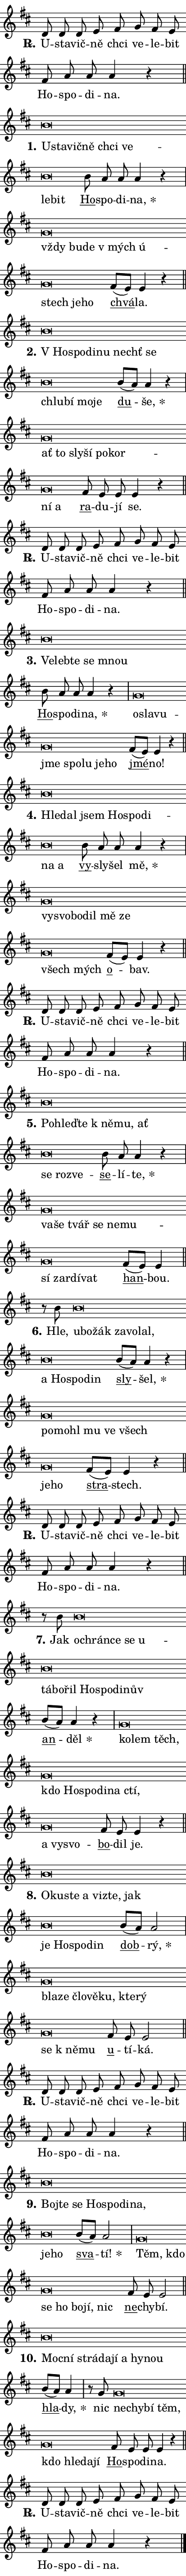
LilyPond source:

\version "2.24.0"
\header { tagline = "" }
\paper {
  indent = 0\cm
  top-margin = 0\cm
  right-margin = 0\cm
  bottom-margin = 0\cm
  left-margin = 0\cm
  paper-width = 7\cm
  page-breaking = #ly:one-page-breaking
  system-system-spacing.basic-distance = #11
  score-system-spacing.basic-distance = #11
  ragged-last = ##f
}


%% Author: Thomas Morley
%% https://lists.gnu.org/archive/html/lilypond-user/2020-05/msg00002.html
#(define (line-position grob)
"Returns position of @var[grob} in current system:
   @code{'start}, if at first time-step
   @code{'end}, if at last time-step
   @code{'middle} otherwise
"
  (let* ((col (ly:item-get-column grob))
         (ln (ly:grob-object col 'left-neighbor))
         (rn (ly:grob-object col 'right-neighbor))
         (col-to-check-left (if (ly:grob? ln) ln col))
         (col-to-check-right (if (ly:grob? rn) rn col))
         (break-dir-left
           (and
             (ly:grob-property col-to-check-left 'non-musical #f)
             (ly:item-break-dir col-to-check-left)))
         (break-dir-right
           (and
             (ly:grob-property col-to-check-right 'non-musical #f)
             (ly:item-break-dir col-to-check-right))))
        (cond ((eqv? 1 break-dir-left) 'start)
              ((eqv? -1 break-dir-right) 'end)
              (else 'middle))))

#(define (tranparent-at-line-position vctor)
  (lambda (grob)
  "Relying on @code{line-position} select the relevant enry from @var{vctor}.
Used to determine transparency,"
    (case (line-position grob)
      ((end) (not (vector-ref vctor 0)))
      ((middle) (not (vector-ref vctor 1)))
      ((start) (not (vector-ref vctor 2))))))

noteHeadBreakVisibility =
#(define-music-function (break-visibility)(vector?)
"Makes @code{NoteHead}s transparent relying on @var{break-visibility}"
#{
  \override NoteHead.transparent =
    #(tranparent-at-line-position break-visibility)
#})

#(define delete-ledgers-for-transparent-note-heads
  (lambda (grob)
    "Reads whether a @code{NoteHead} is transparent.
If so this @code{NoteHead} is removed from @code{'note-heads} from
@var{grob}, which is supposed to be @code{LedgerLineSpanner}.
As a result ledgers are not printed for this @code{NoteHead}"
    (let* ((nhds-array (ly:grob-object grob 'note-heads))
           (nhds-list
             (if (ly:grob-array? nhds-array)
                 (ly:grob-array->list nhds-array)
                 '()))
           ;; Relies on the transparent-property being done before
           ;; Staff.LedgerLineSpanner.after-line-breaking is executed.
           ;; This is fragile ...
           (to-keep
             (remove
               (lambda (nhd)
                 (ly:grob-property nhd 'transparent #f))
               nhds-list)))
      ;; TODO find a better method to iterate over grob-arrays, similiar
      ;; to filter/remove etc for lists
      ;; For now rebuilt from scratch
      (set! (ly:grob-object grob 'note-heads)  '())
      (for-each
        (lambda (nhd)
          (ly:pointer-group-interface::add-grob grob 'note-heads nhd))
        to-keep))))

hideNotes = {
  \noteHeadBreakVisibility #begin-of-line-visible
}
unHideNotes = {
  \noteHeadBreakVisibility #all-visible
}

% work-around for resetting accidentals
% https://lilypond.org/doc/v2.23/Documentation/notation/displaying-rhythms#unmetered-music
cadenzaMeasure = {
  \cadenzaOff
  \partial 1024 s1024
  \cadenzaOn
}

#(define-markup-command (accent layout props text) (markup?)
  "Underline accented syllable"
  (interpret-markup layout props
    #{\markup \override #'(offset . 4.3) \underline { #text }#}))

responsum = \markup \concat {
  "R" \hspace #-1.05 \path #0.1 #'((moveto 0 0.07) (lineto 0.9 0.8)) \hspace #0.05 "."
}

\layout {
    \context {
        \Staff
        \remove "Time_signature_engraver"
        \override LedgerLineSpanner.after-line-breaking = #delete-ledgers-for-transparent-note-heads
    }
    \context {
        \Voice {
            \override NoteHead.output-attributes = #'((class . "notehead"))
            \override Hairpin.height = #0.55
        }
    }
    \context {
        \Lyrics {
            \override StanzaNumber.output-attributes = #'((class . "stanzanumber"))
            \override LyricSpace.minimum-distance = #0.9
            \override LyricText.font-name = #"TeX Gyre Schola"
            \override LyricText.font-size = 1
            \override StanzaNumber.font-name = #"TeX Gyre Schola Bold"
            \override StanzaNumber.font-size = 1
        }
    }
}

% magnetic-lyrics.ily
%
%   written by
%     Jean Abou Samra <jean@abou-samra.fr>
%     Werner Lemberg <wl@gnu.org>
%
%   adapted by
%     Jiri Hon <jiri.hon@gmail.com>
%
% Version 2022-Apr-15

% https://www.mail-archive.com/lilypond-user@gnu.org/msg149350.html

#(define (Left_hyphen_pointer_engraver context)
   "Collect syllable-hyphen-syllable occurrences in lyrics and store
them in properties.  This engraver only looks to the left.  For
example, if the lyrics input is @code{foo -- bar}, it does the
following.

@itemize @bullet
@item
Set the @code{text} property of the @code{LyricHyphen} grob between
@q{foo} and @q{bar} to @code{foo}.

@item
Set the @code{left-hyphen} property of the @code{LyricText} grob with
text @q{foo} to the @code{LyricHyphen} grob between @q{foo} and
@q{bar}.
@end itemize

Use this auxiliary engraver in combination with the
@code{lyric-@/text::@/apply-@/magnetic-@/offset!} hook."
   (let ((hyphen #f)
         (text #f))
     (make-engraver
      (acknowledgers
       ((lyric-syllable-interface engraver grob source-engraver)
        (set! text grob)))
      (end-acknowledgers
       ((lyric-hyphen-interface engraver grob source-engraver)
        ;(when (not (grob::has-interface grob 'lyric-space-interface))
          (set! hyphen grob)));)
      ((stop-translation-timestep engraver)
       (when (and text hyphen)
         (ly:grob-set-object! text 'left-hyphen hyphen))
       (set! text #f)
       (set! hyphen #f)))))

#(define (lyric-text::apply-magnetic-offset! grob)
   "If the space between two syllables is less than the value in
property @code{LyricText@/.details@/.squash-threshold}, move the right
syllable to the left so that it gets concatenated with the left
syllable.

Use this function as a hook for
@code{LyricText@/.after-@/line-@/breaking} if the
@code{Left_@/hyphen_@/pointer_@/engraver} is active."
   (let ((hyphen (ly:grob-object grob 'left-hyphen #f)))
     (when hyphen
       (let ((left-text (ly:spanner-bound hyphen LEFT)))
         (when (grob::has-interface left-text 'lyric-syllable-interface)
           (let* ((common (ly:grob-common-refpoint grob left-text X))
                  (this-x-ext (ly:grob-extent grob common X))
                  (left-x-ext
                   (begin
                     ;; Trigger magnetism for left-text.
                     (ly:grob-property left-text 'after-line-breaking)
                     (ly:grob-extent left-text common X)))
                  ;; `delta` is the gap width between two syllables.
                  (delta (- (interval-start this-x-ext)
                            (interval-end left-x-ext)))
                  (details (ly:grob-property grob 'details))
                  (threshold (assoc-get 'squash-threshold details 0.2)))
             (when (< delta threshold)
               (let* (;; We have to manipulate the input text so that
                      ;; ligatures crossing syllable boundaries are not
                      ;; disabled.  For languages based on the Latin
                      ;; script this is essentially a beautification.
                      ;; However, for non-Western scripts it can be a
                      ;; necessity.
                      (lt (ly:grob-property left-text 'text))
                      (rt (ly:grob-property grob 'text))
                      (is-space (grob::has-interface hyphen 'lyric-space-interface))
                      (space (if is-space " " ""))
                      (space-markup (grob-interpret-markup grob " "))
                      (space-size (interval-length (ly:stencil-extent space-markup X)))
                      (extra-delta (if is-space space-size 0))
                      ;; Append new syllable.
                      (ltrt-space (if (and (string? lt) (string? rt))
                                (string-append lt space rt)
                                (make-concat-markup (list lt space rt))))
                      ;; Right-align `ltrt` to the right side.
                      (ltrt-space-markup (grob-interpret-markup
                               grob
                               (make-translate-markup
                                (cons (interval-length this-x-ext) 0)
                                (make-right-align-markup ltrt-space)))))
                 (begin
                   ;; Don't print `left-text`.
                   (ly:grob-set-property! left-text 'stencil #f)
                   ;; Set text and stencil (which holds all collected
                   ;; syllables so far) and shift it to the left.
                   (ly:grob-set-property! grob 'text ltrt-space)
                   (ly:grob-set-property! grob 'stencil ltrt-space-markup)
                   (ly:grob-translate-axis! grob (- (- delta extra-delta)) X))))))))))


#(define (lyric-hyphen::displace-bounds-first grob)
   ;; Make very sure this callback isn't triggered too early.
   (let ((left (ly:spanner-bound grob LEFT))
         (right (ly:spanner-bound grob RIGHT)))
     (ly:grob-property left 'after-line-breaking)
     (ly:grob-property right 'after-line-breaking)
     (ly:lyric-hyphen::print grob)))

squashThreshold = #0.4

\layout {
  \context {
    \Lyrics
    \consists #Left_hyphen_pointer_engraver
    \override LyricText.after-line-breaking =
      #lyric-text::apply-magnetic-offset!
    \override LyricHyphen.stencil = #lyric-hyphen::displace-bounds-first
    \override LyricText.details.squash-threshold = \squashThreshold
    \override LyricHyphen.minimum-distance = 0
    \override LyricHyphen.minimum-length = \squashThreshold
  }
}

squash = \override LyricText.details.squash-threshold = 9999
unSquash = \override LyricText.details.squash-threshold = \squashThreshold

left = \override LyricText.self-alignment-X = #LEFT
unLeft = \revert LyricText.self-alignment-X

starOffset = #(lambda (grob) 
                (let ((x_offset (ly:self-alignment-interface::aligned-on-x-parent grob)))
                  (if (= x_offset 0) 0 (+ x_offset 1.2))))

star = #(define-music-function (syllable)(string?)
"Append star separator at the end of a syllable"
#{
  \once \override LyricText.X-offset = #starOffset
  \lyricmode { \markup {
    #syllable
    \override #'((font-name . "TeX Gyre Schola Bold")) \hspace #0.2 \lower #0.65 \larger "*"
  } }
#})

starAccent = #(define-music-function (syllable)(string?)
"Append star separator at the end of a syllable and make accent"
#{
  \once \override LyricText.X-offset = #starOffset
  \lyricmode { \markup {
    \accent #syllable
    \override #'((font-name . "TeX Gyre Schola Bold")) \hspace #0.2 \lower #0.65 \larger "*"
  } }
#})

breath = #(define-music-function (syllable)(string?)
"Append breathing indicator at the end of a syllable"
#{
  \lyricmode { \markup { #syllable "+" } }
#})

optionalBreath = #(define-music-function (syllable)(string?)
"Append optional breathing indicator at the end of a syllable"
#{
  \lyricmode { \markup { #syllable "(+)" } }
#})


\score {
    <<
        \new Voice = "melody" { \cadenzaOn \key d \major \relative { d'8 d d e fis \bar "" g fis e \bar "" fis a a a4 r \cadenzaMeasure \bar "||" \break } }
        \new Lyrics \lyricsto "melody" { \lyricmode { \set stanza = \responsum
U -- sta -- vič -- ně chci ve -- le -- bit Ho -- spo -- di -- na. } }
    >>
    \layout {}
}

\score {
    <<
        \new Voice = "melody" { \cadenzaOn \key d \major \relative { b'\breve*1/16 \hideNotes \breve*1/16 \bar "" \breve*1/16 \bar "" \breve*1/16 \bar "" \breve*1/16 \bar "" \breve*1/16 \bar "" \breve*1/16 \breve*1/16 \bar "" \unHideNotes \bar "" b8 a a a4 r \cadenzaMeasure \bar "|" g\breve*1/16 \hideNotes \breve*1/16 \bar "" \breve*1/16 \bar "" \breve*1/16 \bar "" \breve*1/16 \bar "" \breve*1/16 \bar "" \breve*1/16 \breve*1/16 \bar "" \unHideNotes \bar "" fis8[( e)] e4 r \cadenzaMeasure \bar "||" \break } }
        \new Lyrics \lyricsto "melody" { \lyricmode { \set stanza = "1."
\left U -- \squash sta -- vič -- ně chci ve -- le -- bit \unLeft \unSquash \markup \accent Ho -- spo -- di -- \star na, \left vždy \squash bu -- de "v mých" ú -- stech je -- ho \unLeft \unSquash \markup \accent chvá -- la. } }
    >>
    \layout {}
}

\score {
    <<
        \new Voice = "melody" { \cadenzaOn \key d \major \relative { b'\breve*1/16 \hideNotes \breve*1/16 \bar "" \breve*1/16 \bar "" \breve*1/16 \bar "" \breve*1/16 \bar "" \breve*1/16 \bar "" \breve*1/16 \bar "" \breve*1/16 \bar "" \breve*1/16 \breve*1/16 \bar "" \unHideNotes \bar "" b8[( a)] a4 r \cadenzaMeasure \bar "|" g\breve*1/16 \hideNotes \breve*1/16 \bar "" \breve*1/16 \bar "" \breve*1/16 \bar "" \breve*1/16 \bar "" \breve*1/16 \bar "" \breve*1/16 \breve*1/16 \bar "" \unHideNotes \bar "" fis8 e e e4 r \cadenzaMeasure \bar "||" \break } }
        \new Lyrics \lyricsto "melody" { \lyricmode { \set stanza = "2."
\left "V Ho" -- \squash spo -- di -- nu nechť se chlu -- bí mo -- je \unLeft \unSquash \markup \accent du -- \star še, \left ať \squash to sly -- ší po -- kor -- ní a \unLeft \unSquash \markup \accent ra -- du -- jí se. } }
    >>
    \layout {}
}

\score {
    <<
        \new Voice = "melody" { \cadenzaOn \key d \major \relative { d'8 d d e fis \bar "" g fis e \bar "" fis a a a4 r \cadenzaMeasure \bar "||" \break } }
        \new Lyrics \lyricsto "melody" { \lyricmode { \set stanza = \responsum
U -- sta -- vič -- ně chci ve -- le -- bit Ho -- spo -- di -- na. } }
    >>
    \layout {}
}

\score {
    <<
        \new Voice = "melody" { \cadenzaOn \key d \major \relative { b'\breve*1/16 \hideNotes \breve*1/16 \bar "" \breve*1/16 \bar "" \breve*1/16 \breve*1/16 \bar "" \unHideNotes \bar "" b8 a a a4 r \cadenzaMeasure \bar "|" g\breve*1/16 \hideNotes \breve*1/16 \bar "" \breve*1/16 \bar "" \breve*1/16 \bar "" \breve*1/16 \bar "" \breve*1/16 \bar "" \breve*1/16 \breve*1/16 \bar "" \unHideNotes \bar "" fis8[( e)] e4 r \cadenzaMeasure \bar "||" \break } }
        \new Lyrics \lyricsto "melody" { \lyricmode { \set stanza = "3."
\left Ve -- \squash leb -- te se mnou \unLeft \unSquash \markup \accent Ho -- spo -- di -- \star na, \left o -- \squash sla -- vu -- jme spo -- lu je -- ho \unLeft \unSquash \markup \accent jmé -- no! } }
    >>
    \layout {}
}

\score {
    <<
        \new Voice = "melody" { \cadenzaOn \key d \major \relative { b'\breve*1/16 \hideNotes \breve*1/16 \bar "" \breve*1/16 \bar "" \breve*1/16 \bar "" \breve*1/16 \bar "" \breve*1/16 \bar "" \breve*1/16 \breve*1/16 \bar "" \unHideNotes \bar "" b8 a a a4 r \cadenzaMeasure \bar "|" g\breve*1/16 \hideNotes \breve*1/16 \bar "" \breve*1/16 \bar "" \breve*1/16 \bar "" \breve*1/16 \bar "" \breve*1/16 \bar "" \breve*1/16 \breve*1/16 \bar "" \unHideNotes \bar "" fis8[( e)] e4 r \cadenzaMeasure \bar "||" \break } }
        \new Lyrics \lyricsto "melody" { \lyricmode { \set stanza = "4."
\left Hle -- \squash dal jsem Ho -- spo -- di -- na a \unLeft \unSquash \markup \accent vy -- sly -- šel \star mě, \left vy -- \squash svo -- bo -- dil mě ze všech mých \unLeft \unSquash \markup \accent o -- bav. } }
    >>
    \layout {}
}

\score {
    <<
        \new Voice = "melody" { \cadenzaOn \key d \major \relative { d'8 d d e fis \bar "" g fis e \bar "" fis a a a4 r \cadenzaMeasure \bar "||" \break } }
        \new Lyrics \lyricsto "melody" { \lyricmode { \set stanza = \responsum
U -- sta -- vič -- ně chci ve -- le -- bit Ho -- spo -- di -- na. } }
    >>
    \layout {}
}

\score {
    <<
        \new Voice = "melody" { \cadenzaOn \key d \major \relative { b'\breve*1/16 \hideNotes \breve*1/16 \bar "" \breve*1/16 \bar "" \breve*1/16 \bar "" \breve*1/16 \bar "" \breve*1/16 \bar "" \breve*1/16 \bar "" \breve*1/16 \breve*1/16 \bar "" \unHideNotes \bar "" b8 a a4 r \cadenzaMeasure \bar "|" g\breve*1/16 \hideNotes \breve*1/16 \bar "" \breve*1/16 \bar "" \breve*1/16 \bar "" \breve*1/16 \bar "" \breve*1/16 \bar "" \breve*1/16 \bar "" \breve*1/16 \bar "" \breve*1/16 \breve*1/16 \bar "" \unHideNotes \bar "" fis8[( e)] e4 \cadenzaMeasure \bar "||" \break } }
        \new Lyrics \lyricsto "melody" { \lyricmode { \set stanza = "5."
\left Po -- \squash hleď -- te "k ně" -- mu, ať se roz -- ve -- \unLeft \unSquash \markup \accent se -- lí -- \star te, \left va -- \squash še tvář se ne -- mu -- sí za -- rdí -- vat \unLeft \unSquash \markup \accent han -- bou. } }
    >>
    \layout {}
}

\score {
    <<
        \new Voice = "melody" { \cadenzaOn \key d \major \relative { r8 b'8 b\breve*1/16 \hideNotes \breve*1/16 \bar "" \breve*1/16 \bar "" \breve*1/16 \bar "" \breve*1/16 \bar "" \breve*1/16 \bar "" \breve*1/16 \bar "" \breve*1/16 \bar "" \breve*1/16 \breve*1/16 \bar "" \unHideNotes \bar "" b8[( a)] a4 r \cadenzaMeasure \bar "|" g\breve*1/16 \hideNotes \breve*1/16 \bar "" \breve*1/16 \bar "" \breve*1/16 \bar "" \breve*1/16 \bar "" \breve*1/16 \bar "" \breve*1/16 \breve*1/16 \bar "" \unHideNotes \bar "" fis8[( e)] e4 r \cadenzaMeasure \bar "||" \break } }
        \new Lyrics \lyricsto "melody" { \lyricmode { \set stanza = "6."
Hle, \left u -- \squash bo -- žák za -- vo -- lal, a Ho -- spo -- din \unLeft \unSquash \markup \accent sly -- \star šel, \left po -- \squash mo -- hl mu ve všech je -- ho \unLeft \unSquash \markup \accent stra -- stech. } }
    >>
    \layout {}
}

\score {
    <<
        \new Voice = "melody" { \cadenzaOn \key d \major \relative { d'8 d d e fis \bar "" g fis e \bar "" fis a a a4 r \cadenzaMeasure \bar "||" \break } }
        \new Lyrics \lyricsto "melody" { \lyricmode { \set stanza = \responsum
U -- sta -- vič -- ně chci ve -- le -- bit Ho -- spo -- di -- na. } }
    >>
    \layout {}
}

\score {
    <<
        \new Voice = "melody" { \cadenzaOn \key d \major \relative { r8 b'8 b\breve*1/16 \hideNotes \breve*1/16 \bar "" \breve*1/16 \bar "" \breve*1/16 \bar "" \breve*1/16 \bar "" \breve*1/16 \bar "" \breve*1/16 \bar "" \breve*1/16 \bar "" \breve*1/16 \bar "" \breve*1/16 \bar "" \breve*1/16 \breve*1/16 \bar "" \unHideNotes \bar "" b8[( a)] a4 r \cadenzaMeasure \bar "|" g\breve*1/16 \hideNotes \breve*1/16 \bar "" \breve*1/16 \bar "" \breve*1/16 \bar "" \breve*1/16 \bar "" \breve*1/16 \bar "" \breve*1/16 \bar "" \breve*1/16 \bar "" \breve*1/16 \bar "" \breve*1/16 \bar "" \breve*1/16 \breve*1/16 \bar "" \unHideNotes \bar "" fis8 e e4 r \cadenzaMeasure \bar "||" \break } }
        \new Lyrics \lyricsto "melody" { \lyricmode { \set stanza = "7."
Jak \left o -- \squash chrán -- ce se u -- tá -- bo -- řil Ho -- spo -- di -- nův \unLeft \unSquash \markup \accent an -- \star děl \left ko -- \squash lem těch, kdo Ho -- spo -- di -- na ctí, a vy -- svo -- \unLeft \unSquash \markup \accent bo -- dil je. } }
    >>
    \layout {}
}

\score {
    <<
        \new Voice = "melody" { \cadenzaOn \key d \major \relative { b'\breve*1/16 \hideNotes \breve*1/16 \bar "" \breve*1/16 \bar "" \breve*1/16 \bar "" \breve*1/16 \bar "" \breve*1/16 \bar "" \breve*1/16 \bar "" \breve*1/16 \bar "" \breve*1/16 \bar "" \breve*1/16 \breve*1/16 \bar "" \unHideNotes \bar "" b8[( a)] a2 \cadenzaMeasure \bar "|" g\breve*1/16 \hideNotes \breve*1/16 \bar "" \breve*1/16 \bar "" \breve*1/16 \bar "" \breve*1/16 \bar "" \breve*1/16 \bar "" \breve*1/16 \bar "" \breve*1/16 \bar "" \breve*1/16 \breve*1/16 \bar "" \unHideNotes \bar "" fis8 e e2 \cadenzaMeasure \bar "||" \break } }
        \new Lyrics \lyricsto "melody" { \lyricmode { \set stanza = "8."
\left O -- \squash ku -- ste a vi -- zte, jak je Ho -- spo -- din \unLeft \unSquash \markup \accent dob -- \star rý, \left bla -- \squash ze člo -- vě -- ku, kte -- rý se "k ně" -- mu \unLeft \unSquash \markup \accent u -- tí -- ká. } }
    >>
    \layout {}
}

\score {
    <<
        \new Voice = "melody" { \cadenzaOn \key d \major \relative { d'8 d d e fis \bar "" g fis e \bar "" fis a a a4 r \cadenzaMeasure \bar "||" \break } }
        \new Lyrics \lyricsto "melody" { \lyricmode { \set stanza = \responsum
U -- sta -- vič -- ně chci ve -- le -- bit Ho -- spo -- di -- na. } }
    >>
    \layout {}
}

\score {
    <<
        \new Voice = "melody" { \cadenzaOn \key d \major \relative { b'\breve*1/16 \hideNotes \breve*1/16 \bar "" \breve*1/16 \bar "" \breve*1/16 \bar "" \breve*1/16 \bar "" \breve*1/16 \bar "" \breve*1/16 \bar "" \breve*1/16 \breve*1/16 \bar "" \unHideNotes \bar "" b8[( a)] a2 \cadenzaMeasure \bar "|" g\breve*1/16 \hideNotes \breve*1/16 \bar "" \breve*1/16 \bar "" \breve*1/16 \bar "" \breve*1/16 \bar "" \breve*1/16 \breve*1/16 \bar "" \unHideNotes \bar "" fis8 e e2 \cadenzaMeasure \bar "||" \break } }
        \new Lyrics \lyricsto "melody" { \lyricmode { \set stanza = "9."
\left Boj -- \squash te se Ho -- spo -- di -- na, je -- ho \unLeft \unSquash \markup \accent sva -- \star tí! \left Těm, \squash kdo se ho bo -- jí, nic \unLeft \unSquash \markup \accent ne -- chy -- bí. } }
    >>
    \layout {}
}

\score {
    <<
        \new Voice = "melody" { \cadenzaOn \key d \major \relative { b'\breve*1/16 \hideNotes \breve*1/16 \bar "" \breve*1/16 \bar "" \breve*1/16 \bar "" \breve*1/16 \bar "" \breve*1/16 \bar "" \breve*1/16 \breve*1/16 \bar "" \unHideNotes \bar "" b8[( a)] a4 \cadenzaMeasure \bar "|" r8 g8 g\breve*1/16 \hideNotes \breve*1/16 \bar "" \breve*1/16 \bar "" \breve*1/16 \bar "" \breve*1/16 \bar "" \breve*1/16 \bar "" \breve*1/16 \breve*1/16 \bar "" \unHideNotes \bar "" fis8 e e e4 r \cadenzaMeasure \bar "||" \break } }
        \new Lyrics \lyricsto "melody" { \lyricmode { \set stanza = "10."
\left Moc -- \squash ní strá -- da -- jí a hy -- nou \unLeft \unSquash \markup \accent hla -- \star dy, nic \left ne -- \squash chy -- bí těm, kdo hle -- da -- jí \unLeft \unSquash \markup \accent Ho -- spo -- di -- na. } }
    >>
    \layout {}
}

\score {
    <<
        \new Voice = "melody" { \cadenzaOn \key d \major \relative { d'8 d d e fis \bar "" g fis e \bar "" fis a a a4 r \cadenzaMeasure \bar "||" \break } \bar "|." }
        \new Lyrics \lyricsto "melody" { \lyricmode { \set stanza = \responsum
U -- sta -- vič -- ně chci ve -- le -- bit Ho -- spo -- di -- na. } }
    >>
    \layout {}
}
